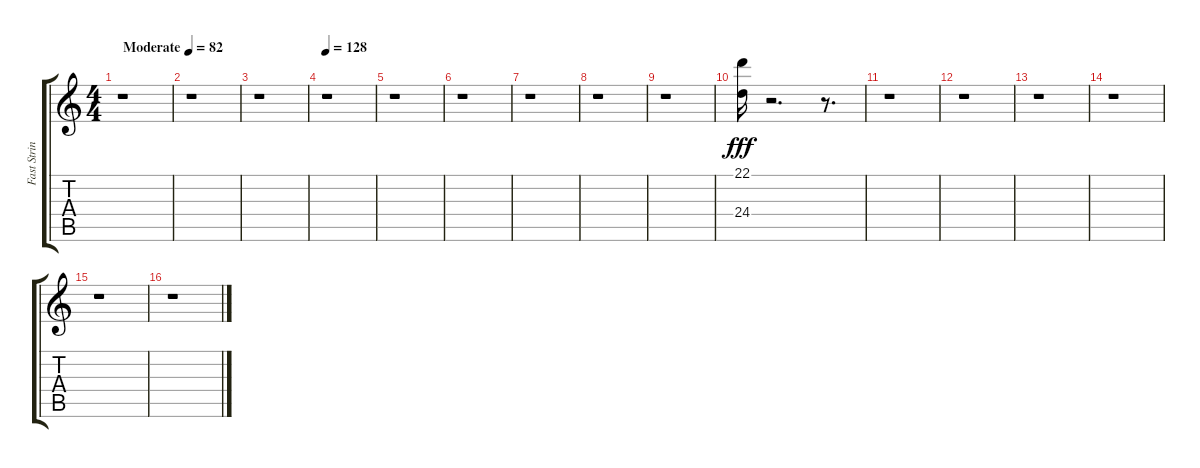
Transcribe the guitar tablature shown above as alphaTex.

\track ("Fast Strings   " "Fast Strin") {instrument stringensemble1}
\staff {score tabs}
\tuning (E4 B3 G3 D3 A2 E2) {hide}
\ts (4 4)
\tempo (82 "Moderate")
\clef g2
\ks c
r.1{dy fff instrument stringensemble1} |
r.1 |
r.1 |
\tempo 128
r.1 |
r.1 |
r.1 |
r.1 |
r.1 |
r.1 |
(22.1 24.4).16 r.2{d} r.8{d} |
r.1 |
r.1 |
r.1 |
r.1 |
r.1 |
r.1
